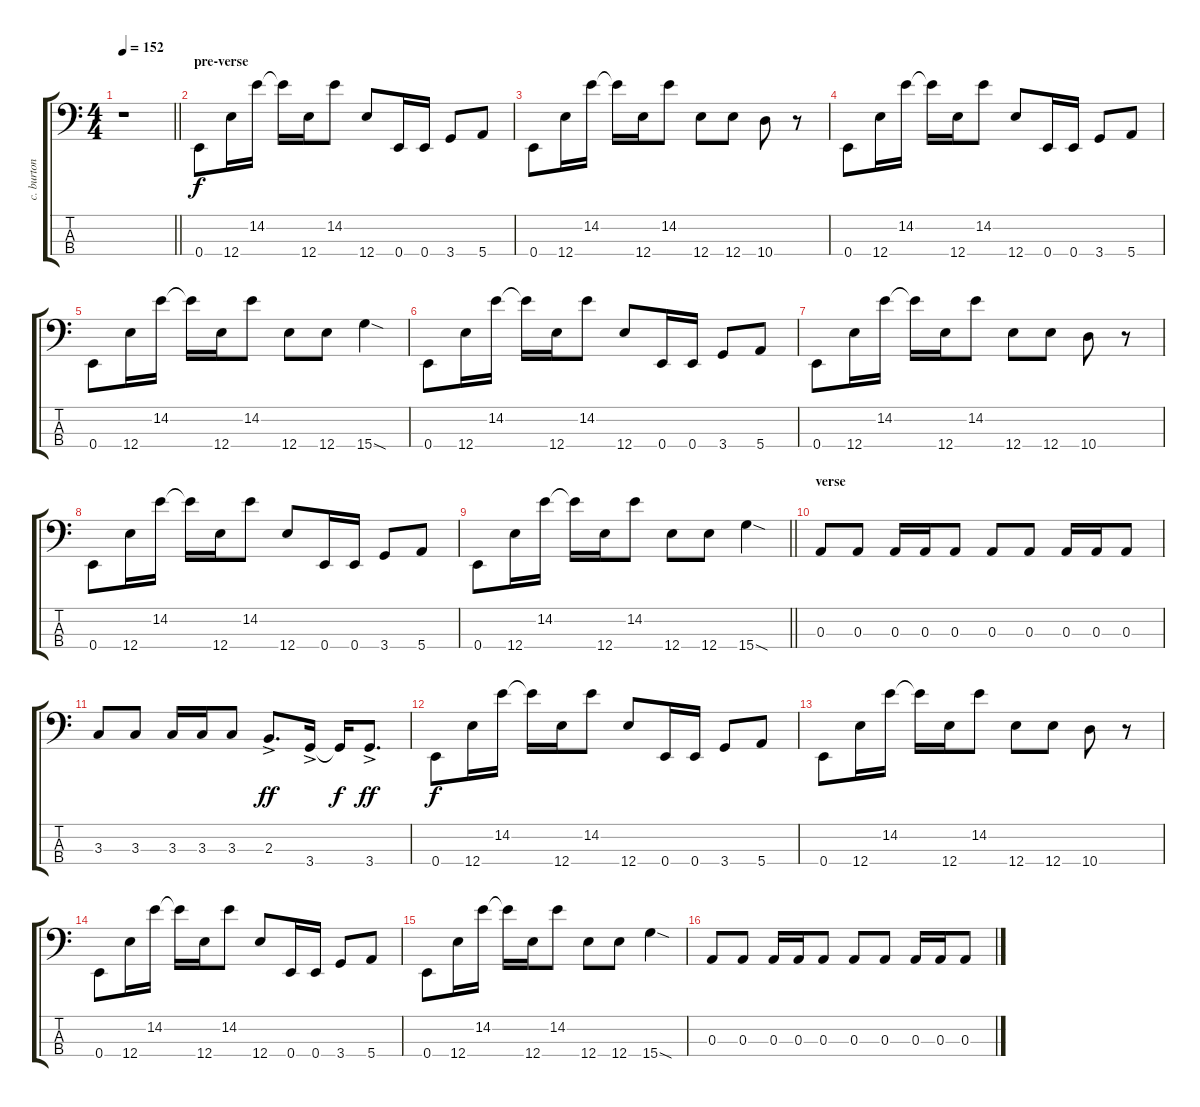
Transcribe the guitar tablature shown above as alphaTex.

\track ("c. burton - bass" "c. burton ") {instrument electricbassfinger}
\staff {score tabs}
\tuning (G2 D2 A1 E1) {hide}
\ts (4 4)
\tempo 152
\clef f4
\barLineRight lightlight
\ks c
r.1{dy f} |
\section ("" "pre-verse")
0.4.8 12.4.16 14.2.16 14.2{t}.16 12.4.16 14.2.8 12.4.8 0.4.16 0.4.16 3.4.8 5.4.8 |
0.4.8 12.4.16 14.2.16 14.2{t}.16 12.4.16 14.2.8 12.4.8 12.4.8 10.4.8 r.8 |
0.4.8 12.4.16 14.2.16 14.2{t}.16 12.4.16 14.2.8 12.4.8 0.4.16 0.4.16 3.4.8 5.4.8 |
0.4.8 12.4.16 14.2.16 14.2{t}.16 12.4.16 14.2.8 12.4.8 12.4.8 15.4{sod}.4 |
0.4.8 12.4.16 14.2.16 14.2{t}.16 12.4.16 14.2.8 12.4.8 0.4.16 0.4.16 3.4.8 5.4.8 |
0.4.8 12.4.16 14.2.16 14.2{t}.16 12.4.16 14.2.8 12.4.8 12.4.8 10.4.8 r.8 |
0.4.8 12.4.16 14.2.16 14.2{t}.16 12.4.16 14.2.8 12.4.8 0.4.16 0.4.16 3.4.8 5.4.8 |
\barLineRight lightlight
0.4.8 12.4.16 14.2.16 14.2{t}.16 12.4.16 14.2.8 12.4.8 12.4.8 15.4{sod}.4 |
\section ("" "verse")
0.3.8 0.3.8 0.3.16 0.3.16 0.3.8 0.3.8 0.3.8 0.3.16 0.3.16 0.3.8 |
3.3.8 3.3.8 3.3.16 3.3.16 3.3.8 2.3{ac}.8{d dy ff} 3.4{ac}.16 3.4{t}.16{dy f} 3.4{ac}.8{d dy ff} |
0.4.8{dy f} 12.4.16 14.2.16 14.2{t}.16 12.4.16 14.2.8 12.4.8 0.4.16 0.4.16 3.4.8 5.4.8 |
0.4.8 12.4.16 14.2.16 14.2{t}.16 12.4.16 14.2.8 12.4.8 12.4.8 10.4.8 r.8 |
0.4.8 12.4.16 14.2.16 14.2{t}.16 12.4.16 14.2.8 12.4.8 0.4.16 0.4.16 3.4.8 5.4.8 |
0.4.8 12.4.16 14.2.16 14.2{t}.16 12.4.16 14.2.8 12.4.8 12.4.8 15.4{sod}.4 |
0.3.8 0.3.8 0.3.16 0.3.16 0.3.8 0.3.8 0.3.8 0.3.16 0.3.16 0.3.8
